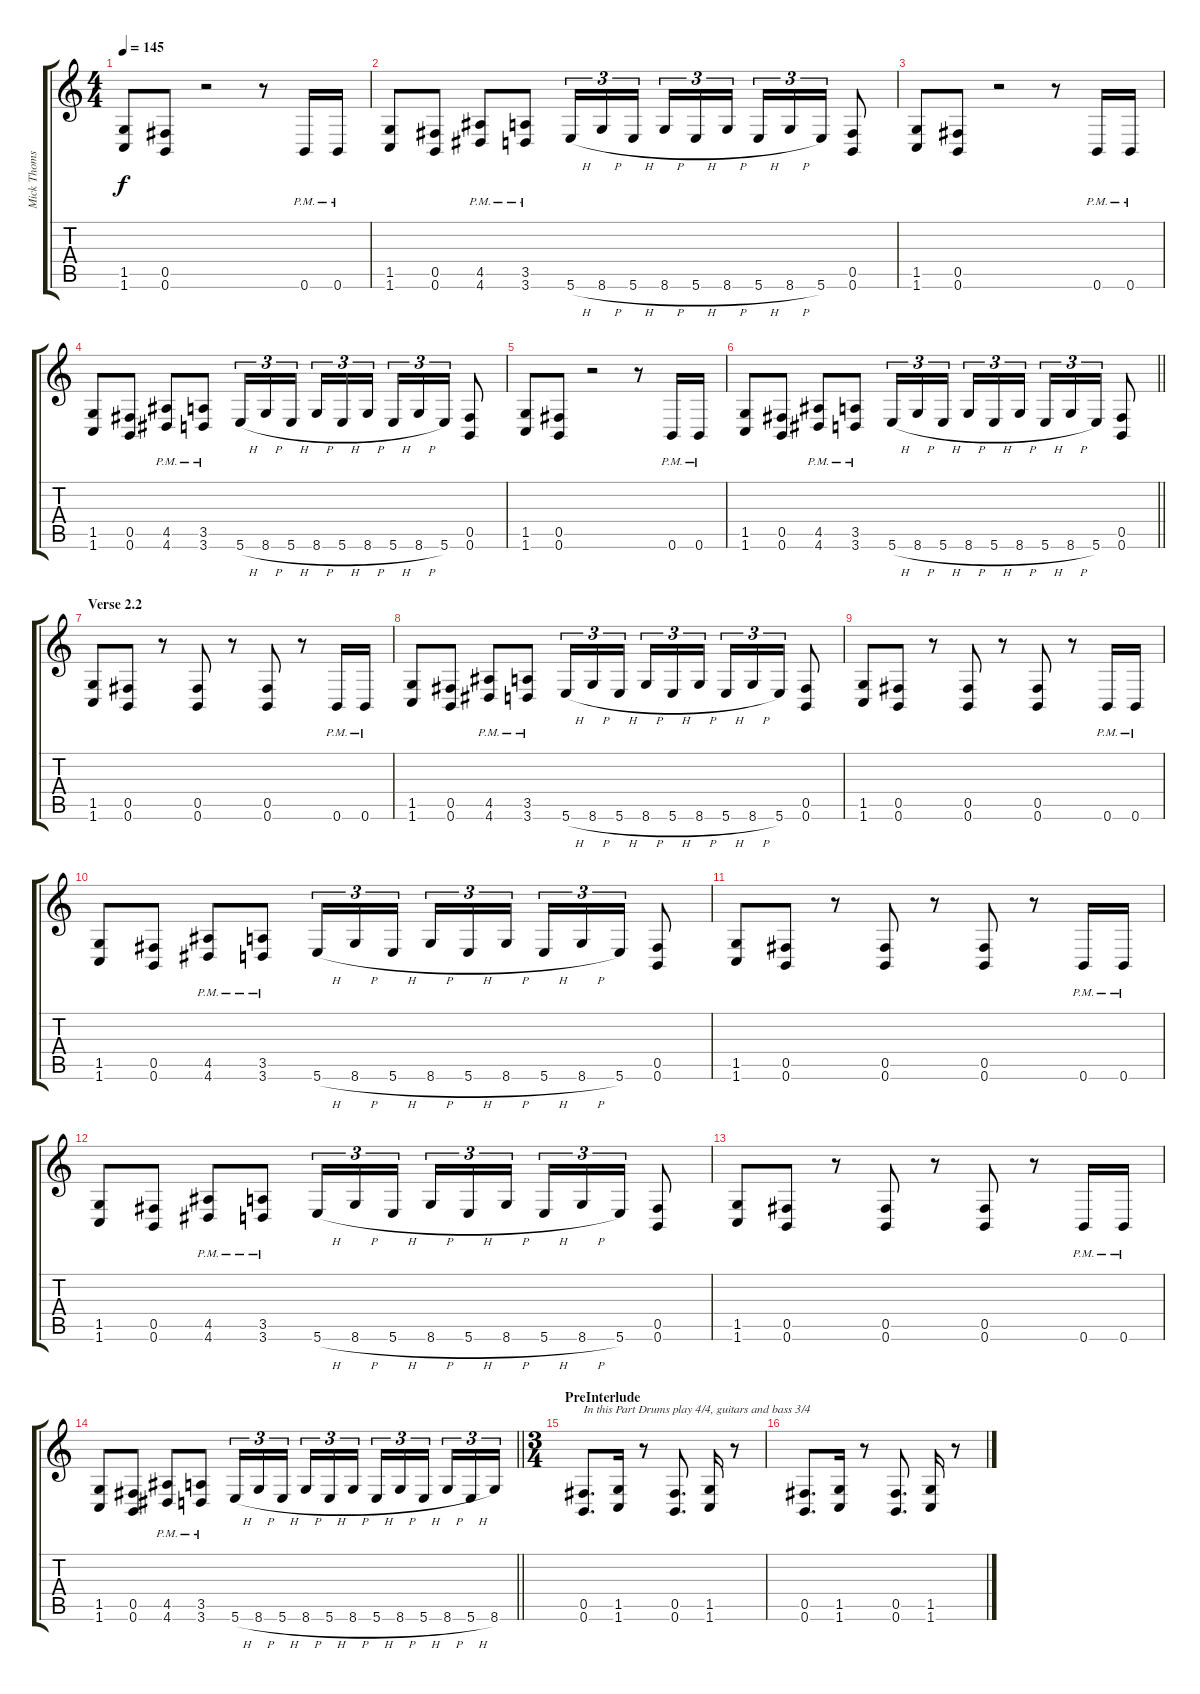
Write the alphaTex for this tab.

\track ("Mick Thomson" "Mick Thoms") {instrument overdrivenguitar}
\staff {score tabs}
\tuning (Db4 Ab3 E3 B2 Gb2 B1) {hide}
\ts (4 4)
\tempo 145
\clef g2
\ks c
(1.5 1.6).8{dy f} (0.5 0.6).8 r.2 r.8 0.6{pm}.16 0.6{pm}.16 |
(1.5 1.6).8 (0.5 0.6).8 (4.5{pm} 4.6{pm}).8 (3.5{pm} 3.6{pm}).8 5.6{h}.16{tu (3 2)} 8.6{h}.16{tu (3 2)} 5.6{h}.16{tu (3 2) beam splitsecondary} 8.6{h}.16{tu (3 2)} 5.6{h}.16{tu (3 2)} 8.6{h}.16{tu (3 2)} 5.6{h}.16{tu (3 2)} 8.6{h}.16{tu (3 2)} 5.6.16{tu (3 2)} (0.5 0.6).8 |
(1.5 1.6).8 (0.5 0.6).8 r.2 r.8 0.6{pm}.16 0.6{pm}.16 |
(1.5 1.6).8 (0.5 0.6).8 (4.5{pm} 4.6{pm}).8 (3.5{pm} 3.6{pm}).8 5.6{h}.16{tu (3 2)} 8.6{h}.16{tu (3 2)} 5.6{h}.16{tu (3 2) beam splitsecondary} 8.6{h}.16{tu (3 2)} 5.6{h}.16{tu (3 2)} 8.6{h}.16{tu (3 2)} 5.6{h}.16{tu (3 2)} 8.6{h}.16{tu (3 2)} 5.6.16{tu (3 2)} (0.5 0.6).8 |
(1.5 1.6).8 (0.5 0.6).8 r.2 r.8 0.6{pm}.16 0.6{pm}.16 |
\barLineRight lightlight
(1.5 1.6).8 (0.5 0.6).8 (4.5{pm} 4.6{pm}).8 (3.5{pm} 3.6{pm}).8 5.6{h}.16{tu (3 2)} 8.6{h}.16{tu (3 2)} 5.6{h}.16{tu (3 2) beam splitsecondary} 8.6{h}.16{tu (3 2)} 5.6{h}.16{tu (3 2)} 8.6{h}.16{tu (3 2)} 5.6{h}.16{tu (3 2)} 8.6{h}.16{tu (3 2)} 5.6.16{tu (3 2)} (0.5 0.6).8 |
\section ("" "Verse 2.2")
(1.5 1.6).8 (0.5 0.6).8 r.8 (0.5 0.6).8 r.8 (0.5 0.6).8 r.8 0.6{pm}.16 0.6{pm}.16 |
(1.5 1.6).8 (0.5 0.6).8 (4.5{pm} 4.6{pm}).8 (3.5{pm} 3.6{pm}).8 5.6{h}.16{tu (3 2)} 8.6{h}.16{tu (3 2)} 5.6{h}.16{tu (3 2) beam splitsecondary} 8.6{h}.16{tu (3 2)} 5.6{h}.16{tu (3 2)} 8.6{h}.16{tu (3 2)} 5.6{h}.16{tu (3 2)} 8.6{h}.16{tu (3 2)} 5.6.16{tu (3 2)} (0.5 0.6).8 |
(1.5 1.6).8 (0.5 0.6).8 r.8 (0.5 0.6).8 r.8 (0.5 0.6).8 r.8 0.6{pm}.16 0.6{pm}.16 |
(1.5 1.6).8 (0.5 0.6).8 (4.5{pm} 4.6{pm}).8 (3.5{pm} 3.6{pm}).8 5.6{h}.16{tu (3 2)} 8.6{h}.16{tu (3 2)} 5.6{h}.16{tu (3 2) beam splitsecondary} 8.6{h}.16{tu (3 2)} 5.6{h}.16{tu (3 2)} 8.6{h}.16{tu (3 2)} 5.6{h}.16{tu (3 2)} 8.6{h}.16{tu (3 2)} 5.6.16{tu (3 2)} (0.5 0.6).8 |
(1.5 1.6).8 (0.5 0.6).8 r.8 (0.5 0.6).8 r.8 (0.5 0.6).8 r.8 0.6{pm}.16 0.6{pm}.16 |
(1.5 1.6).8 (0.5 0.6).8 (4.5{pm} 4.6{pm}).8 (3.5{pm} 3.6{pm}).8 5.6{h}.16{tu (3 2)} 8.6{h}.16{tu (3 2)} 5.6{h}.16{tu (3 2) beam splitsecondary} 8.6{h}.16{tu (3 2)} 5.6{h}.16{tu (3 2)} 8.6{h}.16{tu (3 2)} 5.6{h}.16{tu (3 2)} 8.6{h}.16{tu (3 2)} 5.6.16{tu (3 2)} (0.5 0.6).8 |
(1.5 1.6).8 (0.5 0.6).8 r.8 (0.5 0.6).8 r.8 (0.5 0.6).8 r.8 0.6{pm}.16 0.6{pm}.16 |
\barLineRight lightlight
(1.5 1.6).8 (0.5 0.6).8 (4.5{pm} 4.6{pm}).8 (3.5{pm} 3.6{pm}).8 5.6{h}.16{tu (3 2)} 8.6{h}.16{tu (3 2)} 5.6{h}.16{tu (3 2) beam splitsecondary} 8.6{h}.16{tu (3 2)} 5.6{h}.16{tu (3 2)} 8.6{h}.16{tu (3 2)} 5.6{h}.16{tu (3 2)} 8.6{h}.16{tu (3 2)} 5.6{h}.16{tu (3 2) beam splitsecondary} 8.6{h}.16{tu (3 2)} 5.6{h}.16{tu (3 2)} 8.6.16{tu (3 2)} |
\ts (3 4)
\section ("" "PreInterlude")
(0.5 0.6).8{d txt "In this Part Drums play 4/4, guitars and bass 3/4"} (1.5 1.6).16 r.8 (0.5 0.6).8{d} (1.5 1.6).16 r.8 |
(0.5 0.6).8{d} (1.5 1.6).16 r.8 (0.5 0.6).8{d} (1.5 1.6).16 r.8
